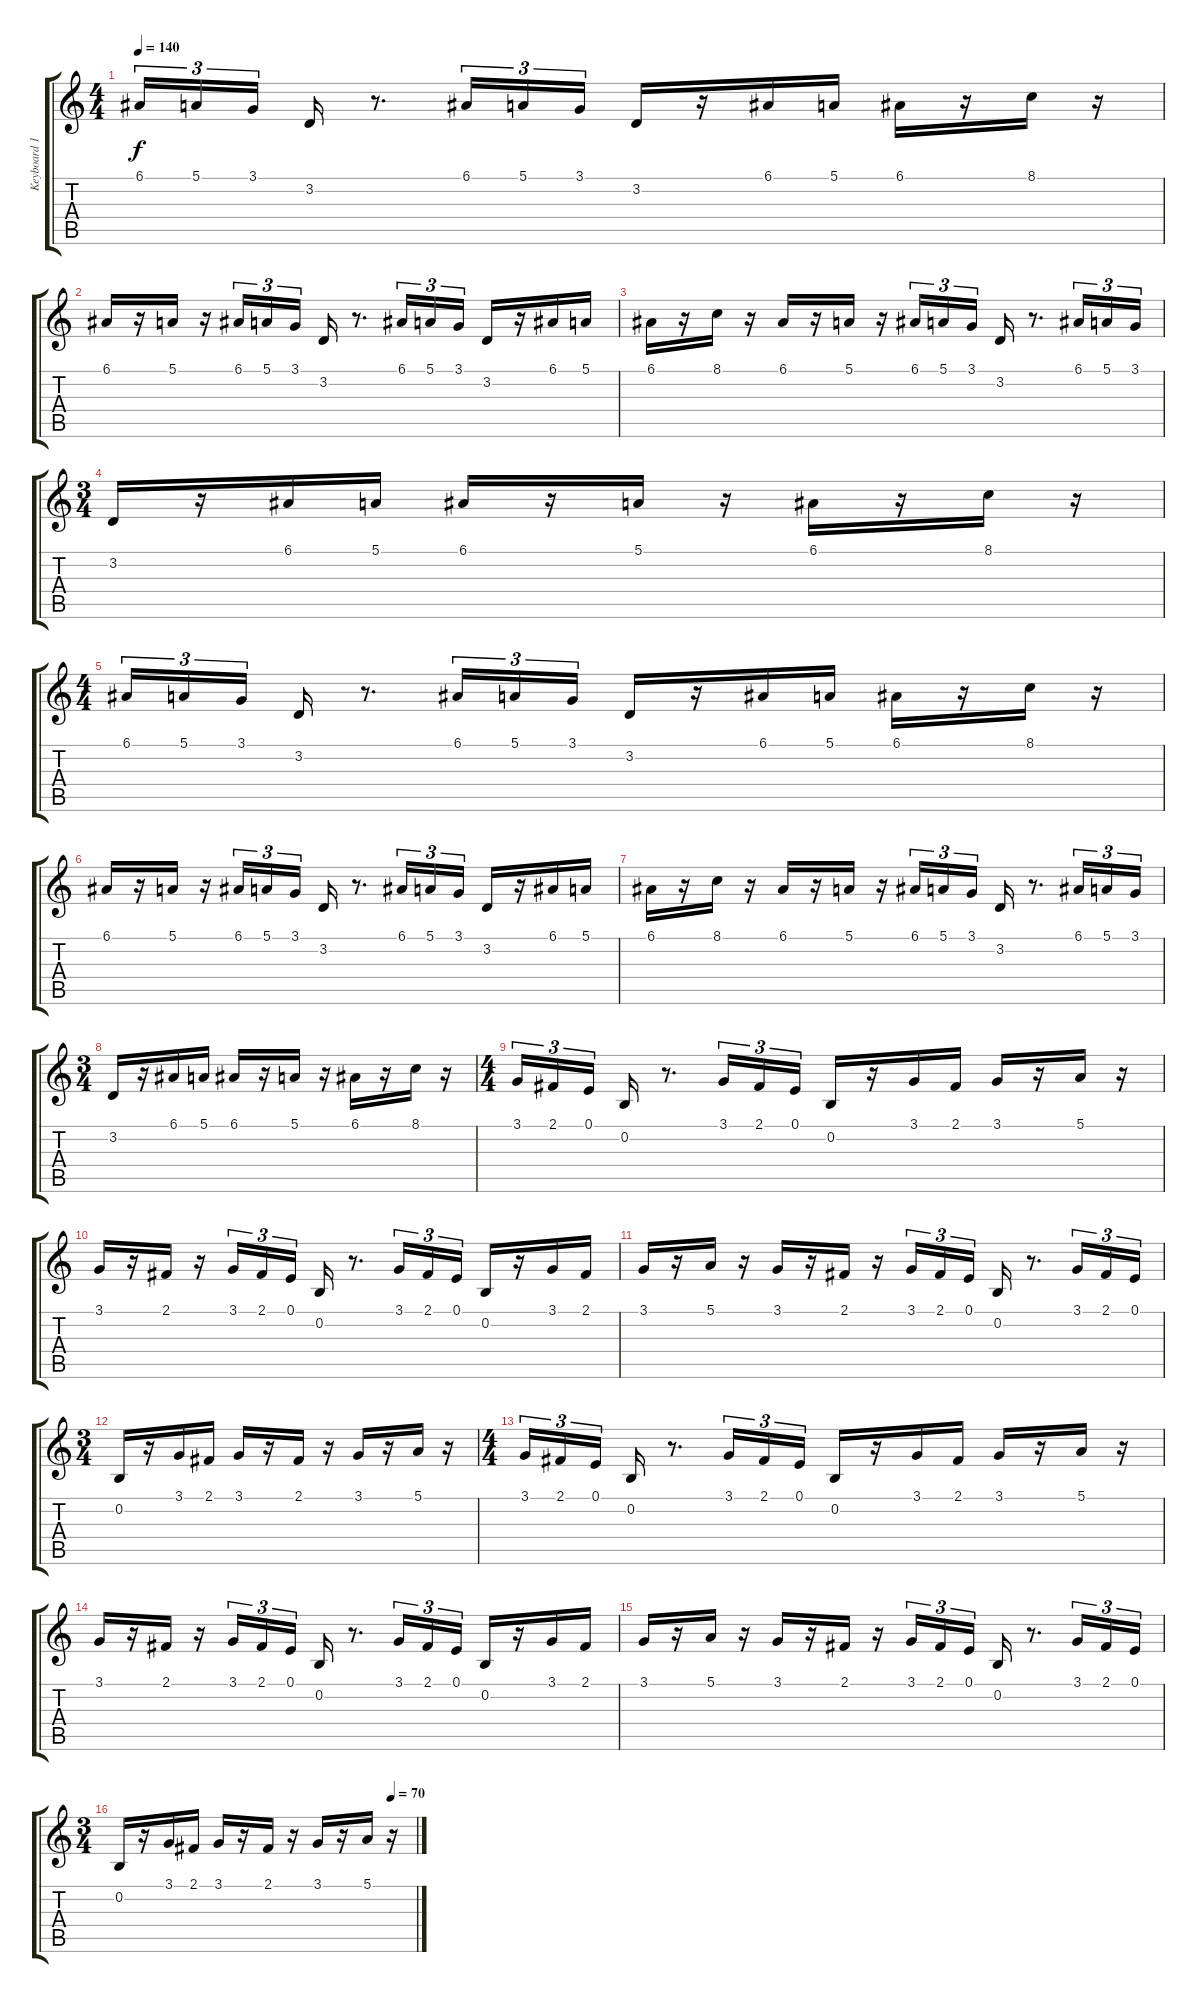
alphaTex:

\track ("Keyboard 1." "Keyboard 1") {instrument stringensemble1}
\staff {score tabs}
\tuning (E4 B3 G3 D3 A2 E2) {hide}
\ts (4 4)
\tempo 140
\clef g2
\ks c
6.1.16{tu (3 2) dy f} 5.1.16{tu (3 2)} 3.1.16{tu (3 2) beam splitsecondary} 3.2.16 r.8{d} 6.1.16{tu (3 2)} 5.1.16{tu (3 2)} 3.1.16{tu (3 2)} 3.2.16 r.16 6.1.16 5.1.16 6.1.16 r.16 8.1.16 r.16 |
6.1.16 r.16 5.1.16 r.16 6.1.16{tu (3 2)} 5.1.16{tu (3 2)} 3.1.16{tu (3 2) beam splitsecondary} 3.2.16 r.8{d} 6.1.16{tu (3 2)} 5.1.16{tu (3 2)} 3.1.16{tu (3 2)} 3.2.16 r.16 6.1.16 5.1.16 |
6.1.16 r.16 8.1.16 r.16 6.1.16 r.16 5.1.16 r.16 6.1.16{tu (3 2)} 5.1.16{tu (3 2)} 3.1.16{tu (3 2) beam splitsecondary} 3.2.16 r.8{d} 6.1.16{tu (3 2)} 5.1.16{tu (3 2)} 3.1.16{tu (3 2)} |
\ts (3 4)
3.2.16 r.16 6.1.16 5.1.16 6.1.16 r.16 5.1.16 r.16 6.1.16 r.16 8.1.16 r.16 |
\ts (4 4)
6.1.16{tu (3 2)} 5.1.16{tu (3 2)} 3.1.16{tu (3 2) beam splitsecondary} 3.2.16 r.8{d} 6.1.16{tu (3 2)} 5.1.16{tu (3 2)} 3.1.16{tu (3 2)} 3.2.16 r.16 6.1.16 5.1.16 6.1.16 r.16 8.1.16 r.16 |
6.1.16 r.16 5.1.16 r.16 6.1.16{tu (3 2)} 5.1.16{tu (3 2)} 3.1.16{tu (3 2) beam splitsecondary} 3.2.16 r.8{d} 6.1.16{tu (3 2)} 5.1.16{tu (3 2)} 3.1.16{tu (3 2)} 3.2.16 r.16 6.1.16 5.1.16 |
6.1.16 r.16 8.1.16 r.16 6.1.16 r.16 5.1.16 r.16 6.1.16{tu (3 2)} 5.1.16{tu (3 2)} 3.1.16{tu (3 2) beam splitsecondary} 3.2.16 r.8{d} 6.1.16{tu (3 2)} 5.1.16{tu (3 2)} 3.1.16{tu (3 2)} |
\ts (3 4)
3.2.16 r.16 6.1.16 5.1.16 6.1.16 r.16 5.1.16 r.16 6.1.16 r.16 8.1.16 r.16 |
\ts (4 4)
3.1.16{tu (3 2)} 2.1.16{tu (3 2)} 0.1.16{tu (3 2) beam splitsecondary} 0.2.16 r.8{d} 3.1.16{tu (3 2)} 2.1.16{tu (3 2)} 0.1.16{tu (3 2)} 0.2.16 r.16 3.1.16 2.1.16 3.1.16 r.16 5.1.16 r.16 |
3.1.16 r.16 2.1.16 r.16 3.1.16{tu (3 2)} 2.1.16{tu (3 2)} 0.1.16{tu (3 2) beam splitsecondary} 0.2.16 r.8{d} 3.1.16{tu (3 2)} 2.1.16{tu (3 2)} 0.1.16{tu (3 2)} 0.2.16 r.16 3.1.16 2.1.16 |
3.1.16 r.16 5.1.16 r.16 3.1.16 r.16 2.1.16 r.16 3.1.16{tu (3 2)} 2.1.16{tu (3 2)} 0.1.16{tu (3 2) beam splitsecondary} 0.2.16 r.8{d} 3.1.16{tu (3 2)} 2.1.16{tu (3 2)} 0.1.16{tu (3 2)} |
\ts (3 4)
0.2.16 r.16 3.1.16 2.1.16 3.1.16 r.16 2.1.16 r.16 3.1.16 r.16 5.1.16 r.16 |
\ts (4 4)
3.1.16{tu (3 2)} 2.1.16{tu (3 2)} 0.1.16{tu (3 2) beam splitsecondary} 0.2.16 r.8{d} 3.1.16{tu (3 2)} 2.1.16{tu (3 2)} 0.1.16{tu (3 2)} 0.2.16 r.16 3.1.16 2.1.16 3.1.16 r.16 5.1.16 r.16 |
3.1.16 r.16 2.1.16 r.16 3.1.16{tu (3 2)} 2.1.16{tu (3 2)} 0.1.16{tu (3 2) beam splitsecondary} 0.2.16 r.8{d} 3.1.16{tu (3 2)} 2.1.16{tu (3 2)} 0.1.16{tu (3 2)} 0.2.16 r.16 3.1.16 2.1.16 |
3.1.16 r.16 5.1.16 r.16 3.1.16 r.16 2.1.16 r.16 3.1.16{tu (3 2)} 2.1.16{tu (3 2)} 0.1.16{tu (3 2) beam splitsecondary} 0.2.16 r.8{d} 3.1.16{tu (3 2)} 2.1.16{tu (3 2)} 0.1.16{tu (3 2)} |
\ts (3 4)
\tempo (70 0.9166666666666666)
0.2.16 r.16 3.1.16 2.1.16 3.1.16 r.16 2.1.16 r.16 3.1.16 r.16 5.1.16 r.16
